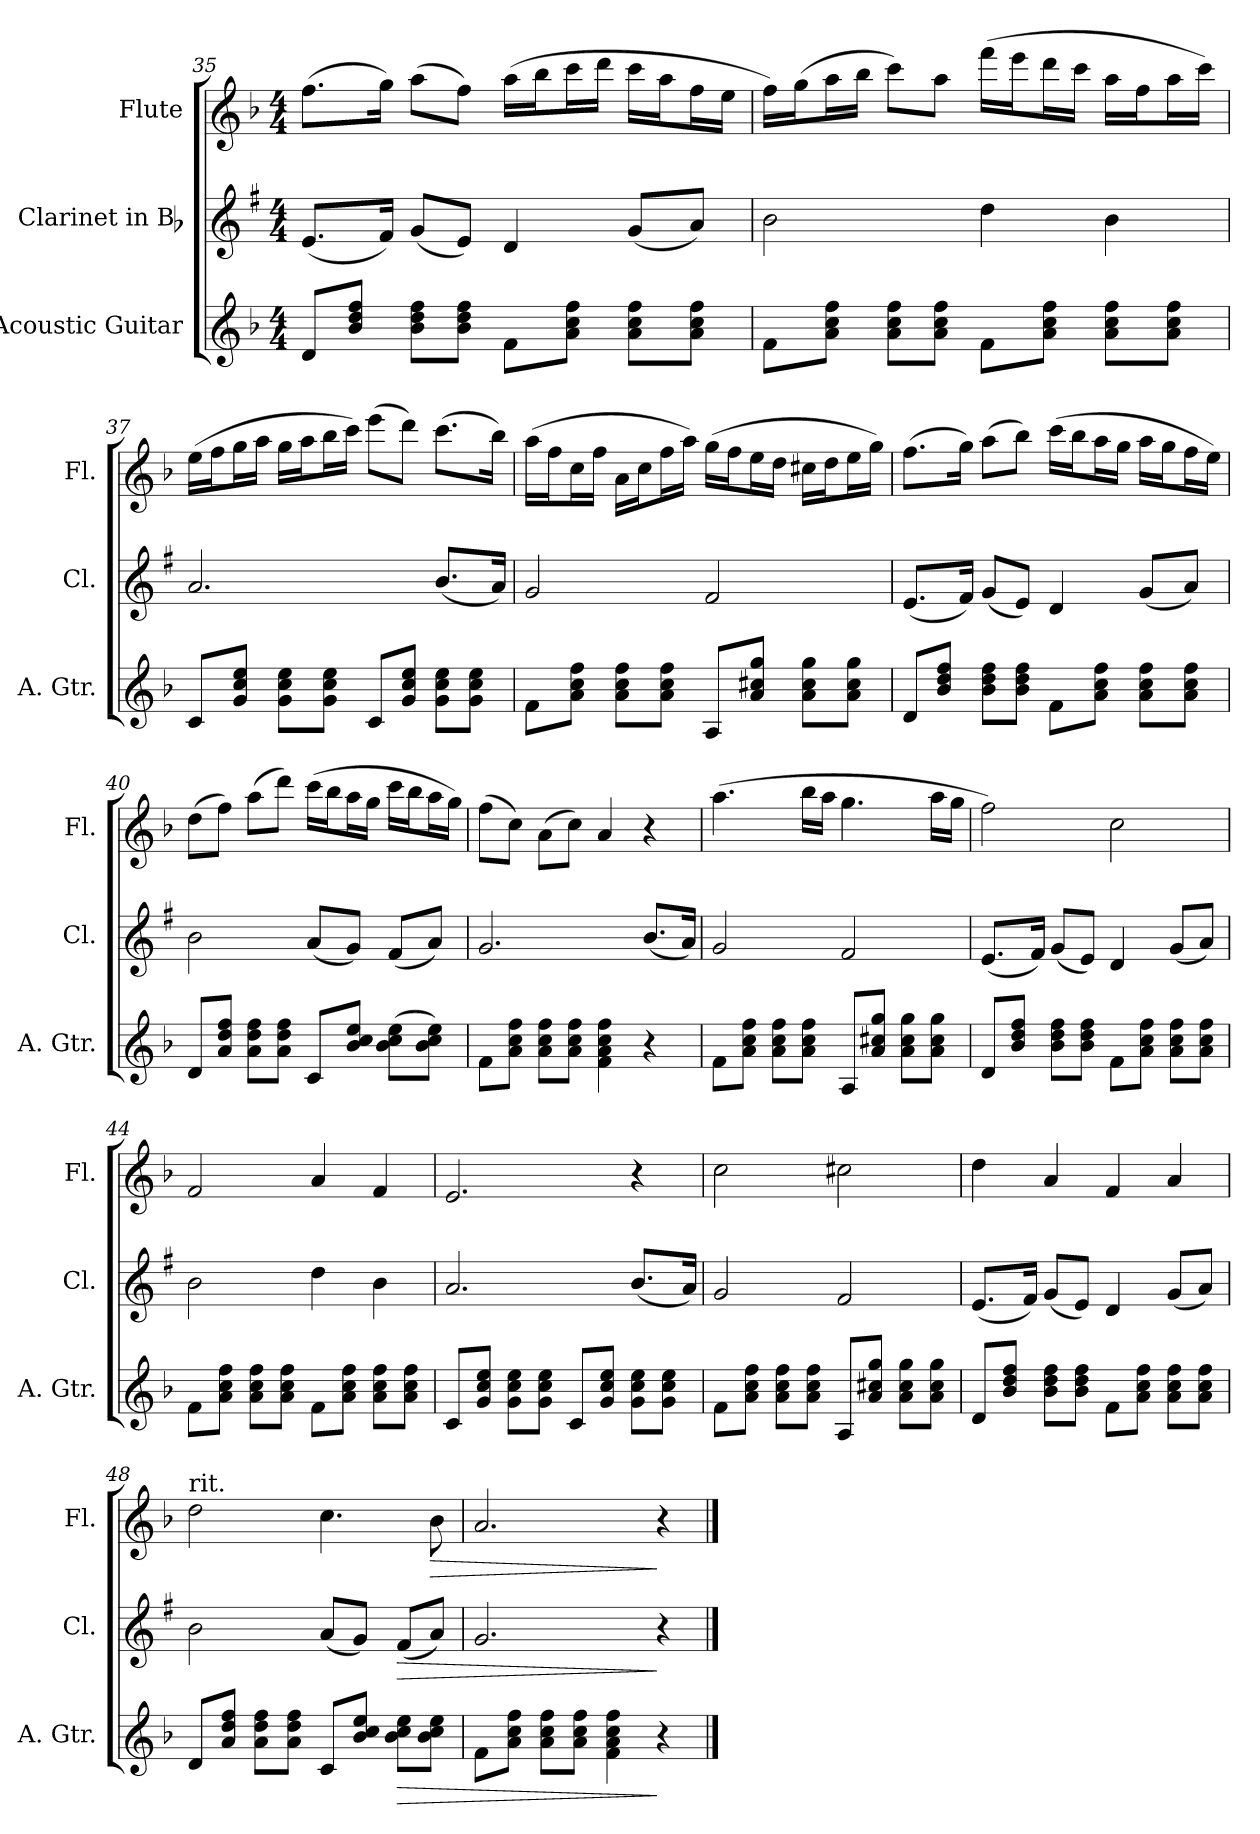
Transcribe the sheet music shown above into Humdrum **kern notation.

**kern	**dynam	**kern	**dynam	**kern	**dynam
*part3	*part3	*part2	*part2	*part1	*part1
*staff3	*staff3	*staff2	*staff2	*staff1	*staff1
*I"Acoustic Guitar	*	*I"Clarinet in Bb	*	*I"Flute	*
*I'A. Gtr.	*	*I'Cl.	*	*I'Fl.	*
!!LO:LB:g=z
*clefG2	*	*clefG2	*	*clefG2	*
*ITrd7c12	*	*ITrd1c2	*	*	*
*k[b-]	*	*k[b-]	*	*k[b-]	*
*F:	*	*F:	*	*F:	*
*M4/4	*	*M4/4	*	*M4/4	*
=35	=35	=35	=35	=35	=35
8Di/L	.	(8.di/L	.	(8.ffi\L	.
8B-i/ 8di/ 8fi/J	.	.	.	.	.
.	.	16ei/Jk)	.	16ggi\Jk)	.
8B-i\ 8di\ 8fi\L	.	(8fi/L	.	(8aai\L	.
8B-i\ 8di\ 8fi\J	.	8di/J)	.	8ffi\J)	.
8Fi\L	.	4ci/	.	(16aai\LL	.
.	.	.	.	16bb-i\J	.
8Ai\ 8ci\ 8fi\J	.	.	.	16ccci\L	.
.	.	.	.	16dddi\JJ	.
8Ai\ 8ci\ 8fi\L	.	(8fi/L	.	16ccci\LL	.
.	.	.	.	16aai\J	.
8Ai\ 8ci\ 8fi\J	.	8gi/J)	.	16ffi\L	.
.	.	.	.	16eei\JJ	.
=36	=36	=36	=36	=36	=36
8Fi\L	.	2ai\	.	16ffi\LL)	.
.	.	.	.	(16ggi\J	.
8Ai\ 8ci\ 8fi\J	.	.	.	16aai\L	.
.	.	.	.	16bb-i\JJ	.
8Ai\ 8ci\ 8fi\L	.	.	.	8ccci\L)	.
8Ai\ 8ci\ 8fi\J	.	.	.	8aai\J	.
8Fi\L	.	4cci\	.	(16fffi\LL	.
.	.	.	.	16eeei\J	.
8Ai\ 8ci\ 8fi\J	.	.	.	16dddi\L	.
.	.	.	.	16ccci\JJ	.
8Ai\ 8ci\ 8fi\L	.	4ai\	.	16aai\LL	.
.	.	.	.	16ffi\J	.
8Ai\ 8ci\ 8fi\J	.	.	.	16aai\L	.
.	.	.	.	16ccci\JJ)	.
=37	=37	=37	=37	=37	=37
8Ci/L	.	2.gi/	.	(16eei\LL	.
.	.	.	.	16ffi\J	.
8Gi/ 8ci/ 8ei/J	.	.	.	16ggi\L	.
.	.	.	.	16aai\JJ	.
8Gi\ 8ci\ 8ei\L	.	.	.	16ggi\LL	.
.	.	.	.	16aai\J	.
8Gi\ 8ci\ 8ei\J	.	.	.	16bb-i\L	.
.	.	.	.	16ccci\JJ)	.
8Ci/L	.	.	.	(8eeei\L	.
8Gi/ 8ci/ 8ei/J	.	.	.	8dddi\J)	.
8Gi\ 8ci\ 8ei\L	.	(8.ai/L	.	(8.ccci\L	.
8Gi\ 8ci\ 8ei\J	.	.	.	.	.
.	.	16gi/Jk)	.	16bb-i\Jk)	.
=38	=38	=38	=38	=38	=38
8Fi\L	.	2fi/	.	(16aai\LL	.
.	.	.	.	16ffi\J	.
8Ai\ 8ci\ 8fi\J	.	.	.	16cci\L	.
.	.	.	.	16ffi\JJ	.
8Ai\ 8ci\ 8fi\L	.	.	.	16ai\LL	.
.	.	.	.	16cci\J	.
8Ai\ 8ci\ 8fi\J	.	.	.	16ffi\L	.
.	.	.	.	16aai\JJ)	.
8AAi/L	.	2ei/	.	(16ggi\LL	.
.	.	.	.	16ffi\J	.
8Ai/ 8c#Xi/ 8gi/J	.	.	.	16eei\L	.
.	.	.	.	16ddi\JJ	.
8Ai\ 8c#i\ 8gi\L	.	.	.	16cc#Xi\LL	.
.	.	.	.	16ddi\J	.
8Ai\ 8c#i\ 8gi\J	.	.	.	16eei\L	.
.	.	.	.	16ggi\JJ)	.
!!LO:LB:g=z
=39	=39	=39	=39	=39	=39
8Di/L	.	(8.di/L	.	(8.ffi\L	.
8B-i/ 8di/ 8fi/J	.	.	.	.	.
.	.	16ei/Jk)	.	16ggi\Jk)	.
8B-i\ 8di\ 8fi\L	.	(8fi/L	.	(8aai\L	.
8B-i\ 8di\ 8fi\J	.	8di/J)	.	8bb-i\J)	.
8Fi\L	.	4ci/	.	(16ccci\LL	.
.	.	.	.	16bb-i\J	.
8Ai\ 8ci\ 8fi\J	.	.	.	16aai\L	.
.	.	.	.	16ggi\JJ	.
8Ai\ 8ci\ 8fi\L	.	(8fi/L	.	16aai\LL	.
.	.	.	.	16ggi\J	.
8Ai\ 8ci\ 8fi\J	.	8gi/J)	.	16ffi\L	.
.	.	.	.	16eei\JJ)	.
=40	=40	=40	=40	=40	=40
8Di/L	.	2ai\	.	(8ddi\L	.
8Ai/ 8di/ 8fi/J	.	.	.	8ffi\J)	.
8Ai\ 8di\ 8fi\L	.	.	.	(8aai\L	.
8Ai\ 8di\ 8fi\J	.	.	.	8dddi\J)	.
8Ci/L	.	(8gi/L	.	(16ccci\LL	.
.	.	.	.	16bb-i\J	.
8B-i/ 8ci/ 8ei/J	.	8fi/J)	.	16aai\L	.
.	.	.	.	16ggi\JJ	.
(8B-i\ 8ci\ 8ei\L	.	(8ei/L	.	16ccci\LL	.
.	.	.	.	16bb-i\J	.
8B-i\ 8ci\ 8ei\J)	.	8gi/J)	.	16aai\L	.
.	.	.	.	16ggi\JJ)	.
=41	=41	=41	=41	=41	=41
8Fi\L	.	2.fi/	.	(8ffi\L	.
8Ai\ 8ci\ 8fi\J	.	.	.	8cci\J)	.
8Ai\ 8ci\ 8fi\L	.	.	.	(8ai\L	.
8Ai\ 8ci\ 8fi\J	.	.	.	8cci\J)	.
4Fi\ 4Ai 4ci 4fi	.	.	.	4ai/	.
4r	.	(8.ai/L	.	4r	.
.	.	16gi/Jk)	.	.	.
=42	=42	=42	=42	=42	=42
8Fi\L	.	2fi/	.	(4.aai\	.
8Ai\ 8ci\ 8fi\J	.	.	.	.	.
8Ai\ 8ci\ 8fi\L	.	.	.	.	.
8Ai\ 8ci\ 8fi\J	.	.	.	16bb-i\LL	.
.	.	.	.	16aai\JJ	.
8AAi/L	.	2ei/	.	4.ggi\	.
8Ai/ 8c#Xi/ 8gi/J	.	.	.	.	.
8Ai\ 8c#i\ 8gi\L	.	.	.	.	.
8Ai\ 8c#i\ 8gi\J	.	.	.	16aai\LL	.
.	.	.	.	16ggi\JJ	.
=43	=43	=43	=43	=43	=43
8Di/L	.	(8.di/L	.	2ffi\)	.
8B-i/ 8di/ 8fi/J	.	.	.	.	.
.	.	16ei/Jk)	.	.	.
8B-i\ 8di\ 8fi\L	.	(8fi/L	.	.	.
8B-i\ 8di\ 8fi\J	.	8di/J)	.	.	.
8Fi\L	.	4ci/	.	2cci\	.
8Ai\ 8ci\ 8fi\J	.	.	.	.	.
8Ai\ 8ci\ 8fi\L	.	(8fi/L	.	.	.
8Ai\ 8ci\ 8fi\J	.	8gi/J)	.	.	.
!!LO:LB:g=z
=44	=44	=44	=44	=44	=44
8Fi\L	.	2ai\	.	2fi/	.
8Ai\ 8ci\ 8fi\J	.	.	.	.	.
8Ai\ 8ci\ 8fi\L	.	.	.	.	.
8Ai\ 8ci\ 8fi\J	.	.	.	.	.
8Fi\L	.	4cci\	.	4ai/	.
8Ai\ 8ci\ 8fi\J	.	.	.	.	.
8Ai\ 8ci\ 8fi\L	.	4ai\	.	4fi/	.
8Ai\ 8ci\ 8fi\J	.	.	.	.	.
=45	=45	=45	=45	=45	=45
8Ci/L	.	2.gi/	.	2.ei/	.
8Gi/ 8ci/ 8ei/J	.	.	.	.	.
8Gi\ 8ci\ 8ei\L	.	.	.	.	.
8Gi\ 8ci\ 8ei\J	.	.	.	.	.
8Ci/L	.	.	.	.	.
8Gi/ 8ci/ 8ei/J	.	.	.	.	.
8Gi\ 8ci\ 8ei\L	.	(8.ai/L	.	4r	.
8Gi\ 8ci\ 8ei\J	.	.	.	.	.
.	.	16gi/Jk)	.	.	.
=46	=46	=46	=46	=46	=46
8Fi\L	.	2fi/	.	2cci\	.
8Ai\ 8ci\ 8fi\J	.	.	.	.	.
8Ai\ 8ci\ 8fi\L	.	.	.	.	.
8Ai\ 8ci\ 8fi\J	.	.	.	.	.
8AAi/L	.	2ei/	.	2cc#Xi\	.
8Ai/ 8c#Xi/ 8gi/J	.	.	.	.	.
8Ai\ 8c#i\ 8gi\L	.	.	.	.	.
8Ai\ 8c#i\ 8gi\J	.	.	.	.	.
=47	=47	=47	=47	=47	=47
8Di/L	.	(8.di/L	.	4ddi\	.
8B-i/ 8di/ 8fi/J	.	.	.	.	.
.	.	16ei/Jk)	.	.	.
8B-i\ 8di\ 8fi\L	.	(8fi/L	.	4ai/	.
8B-i\ 8di\ 8fi\J	.	8di/J)	.	.	.
8Fi\L	.	4ci/	.	4fi/	.
8Ai\ 8ci\ 8fi\J	.	.	.	.	.
8Ai\ 8ci\ 8fi\L	.	(8fi/L	.	4ai/	.
8Ai\ 8ci\ 8fi\J	.	8gi/J)	.	.	.
=48	=48	=48	=48	=48	=48
!	!	!	!	!LO:TX:t=rit.	!
8Di/L	.	2ai\	.	2ddi\	.
8Ai/ 8di/ 8fi/J	.	.	.	.	.
8Ai\ 8di\ 8fi\L	.	.	.	.	.
8Ai\ 8di\ 8fi\J	.	.	.	.	.
8Ci/L	.	(8gi/L	.	4.cci\	.
8B-i/ 8ci/ 8ei/J	.	8fi/J)	.	.	.
!	!LO:HP:b	!	!LO:HP:b	!	!
8B-i\ 8ci\ 8ei\L	>	(8ei/L	>	.	.
!	!	!	!	!	!LO:HP:b
8B-i\ 8ci\ 8ei\J	.	8gi/J)	.	8b-i\	>
=49	=49	=49	=49	=49	=49
8Fi\L	.	2.fi/	.	2.ai/	.
8Ai\ 8ci\ 8fi\J	.	.	.	.	.
8Ai\ 8ci\ 8fi\L	.	.	.	.	.
8Ai\ 8ci\ 8fi\J	.	.	.	.	.
4Fi\ 4Ai 4ci 4fi	.	.	.	.	.
4r	]	4r	]	4r	]
==	==	==	==	==	==
*-	*-	*-	*-	*-	*-
